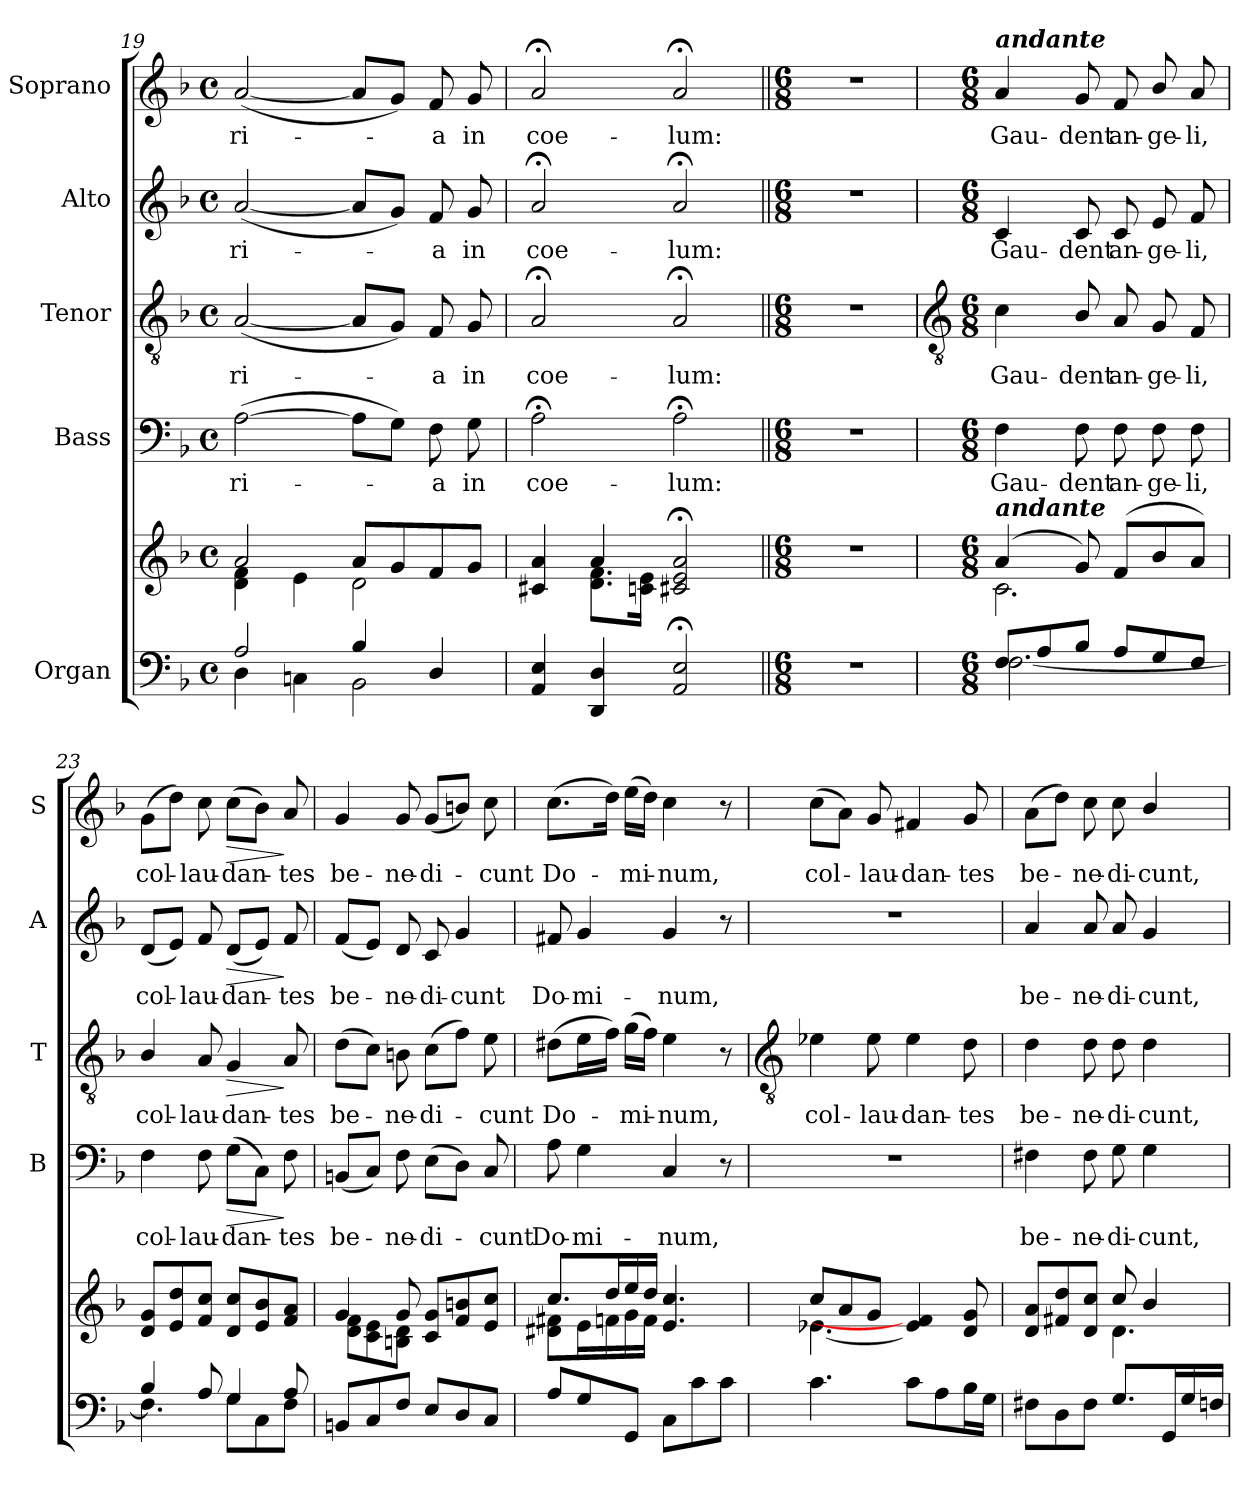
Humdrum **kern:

**kern	**kern	**kern	**text	**dynam	**kern	**text	**dynam	**kern	**text	**dynam	**kern	**text	**dynam
*part5	*part5	*part4	*part4	*part4	*part3	*part3	*part3	*part2	*part2	*part2	*part1	*part1	*part1
*staff6	*staff5	*staff4	*staff4	*staff4	*staff3	*staff3	*staff3	*staff2	*staff2	*staff2	*staff1	*staff1	*staff1
*I"Organ	*	*I"Bass	*	*	*I"Tenor	*	*	*I"Alto	*	*	*I"Soprano	*	*
*	*	*I'B	*	*	*I'T	*	*	*I'A	*	*	*I'S	*	*
*clefF4	*clefG2	*clefF4	*	*	*clefGv2	*	*	*clefG2	*	*	*clefG2	*	*
*k[b-]	*k[b-]	*k[b-]	*	*	*k[b-]	*	*	*k[b-]	*	*	*k[b-]	*	*
*F:	*F:	*F:	*	*	*F:	*	*	*F:	*	*	*F:	*	*
*M4/4	*M4/4	*M4/4	*	*	*M4/4	*	*	*M4/4	*	*	*M4/4	*	*
*met(c)	*met(c)	*met(c)	*	*	*met(c)	*	*	*met(c)	*	*	*met(c)	*	*
=19	=19	=19	=19	=19	=19	=19	=19	=19	=19	=19	=19	=19	=19
*^	*^	*	*	*	*	*	*	*	*	*	*	*	*
!	!	!	!	!	!LO:LY:b	!	!	!LO:LY:b	!	!	!LO:LY:b	!	!	!LO:LY:b	!
2A/	4D\	2a/	4d\ 4f\	(>[2A	-ri-	.	(<[2A	-ri-	.	(<[2a	-ri-	.	(<[2a	-ri-	.
.	4Cn\	.	4e\	.	.	.	.	.	.	.	.	.	.	.	.
4B-/	2BB-\	8a/L	2d\	8AL]	.	.	8AL]	.	.	8aL]	.	.	8aL]	.	.
.	.	8g/	.	8GJ)	.	.	8GJ)	.	.	8gJ)	.	.	8gJ)	.	.
!	!	!	!	!	!LO:LY:b	!	!	!LO:LY:b	!	!	!LO:LY:b	!	!	!LO:LY:b	!
4D/	.	8f/	.	8F	a	.	8F	a	.	8f	a	.	8f	a	.
!	!	!	!	!	!LO:LY:b	!	!	!LO:LY:b	!	!	!LO:LY:b	!	!	!LO:LY:b	!
.	.	8g/J	.	8G	in	.	8G	in	.	8g	in	.	8g	in	.
=20	=20	=20	=20	=20	=20	=20	=20	=20	=20	=20	=20	=20	=20	=20	=20
!	!	!	!	!	!LO:LY:b	!	!	!LO:LY:b	!	!	!LO:LY:b	!	!	!LO:LY:b	!
4AA/ 4E/	1ryy	4c#X/ 4a/	4ryy	2A;<	coe-	.	2A;<	coe-	.	2a;<	coe-	.	2a;<	coe-	.
4DD/ 4D/	.	4a/	8.d\ 8.f\L	.	.	.	.	.	.	.	.	.	.	.	.
.	.	.	16c\ 16e\J	.	.	.	.	.	.	.	.	.	.	.	.
!	!	!	!	!	!LO:LY:b	!	!	!LO:LY:b	!	!	!LO:LY:b	!	!	!LO:LY:b	!
2AA/; 2E/;	.	2c#/;< 2e/;< 2a/;<	2ryy	2A;<	-lum:	.	2A;<	-lum:	.	2a;<	-lum:	.	2a;<	-lum:	.
*v	*v	*	*	*	*	*	*	*	*	*	*	*	*	*	*
*	*v	*v	*	*	*	*	*	*	*	*	*	*	*	*
=21||	=21||	=21||	=21||	=21||	=21||	=21||	=21||	=21||	=21||	=21||	=21||	=21||	=21||
*M6/8	*M6/8	*M6/8	*	*	*M6/8	*	*	*M6/8	*	*	*M6/8	*	*
2.r	2.r	2.r	.	.	2.r	.	.	2.r	.	.	2.r	.	.
!!LO:LB:g=z
=22	=22	=22	=22	=22	=22	=22	=22	=22	=22	=22	=22	=22	=22
*	*	*	*	*	*clefGv2	*	*	*	*	*	*	*	*
*M6/8	*M6/8	*M6/8	*	*	*M6/8	*	*	*M6/8	*	*	*M6/8	*	*
*^	*^	*	*	*	*	*	*	*	*	*	*	*	*
!	!	!	!	!	!	!	!	!	!	!	!	!	!LO:TX:a:Bi:t=andante	!	!
!	!	!LO:TX:a:Bi:t=andante	!	!	!	!	!	!	!	!	!	!	!	!	!
!	!	!	!	!	!LO:LY:b	!	!	!LO:LY:b	!	!	!LO:LY:b	!	!	!LO:LY:b	!
8F/L	[2.F\	(<4a	2.c\	4F	Gau-	.	4c	Gau-	.	4c	Gau-	.	4a	Gau-	.
8A/	.	.	.	.	.	.	.	.	.	.	.	.	.	.	.
!	!	!	!	!	!LO:LY:b	!	!	!LO:LY:b	!	!	!LO:LY:b	!	!	!LO:LY:b	!
8B-/J	.	8g)	.	8F	-dent	.	8B-/	-dent	.	8c	-dent	.	8g	-dent	.
!	!	!	!	!	!LO:LY:b	!	!	!LO:LY:b	!	!	!LO:LY:b	!	!	!LO:LY:b	!
8A/L	.	(<8fL	.	8F	an-	.	8A	an-	.	8c	an-	.	8f	an-	.
!	!	!	!	!	!LO:LY:b	!	!	!LO:LY:b	!	!	!LO:LY:b	!	!	!LO:LY:b	!
8G/	.	8b-	.	8F	-ge-	.	8G	-ge-	.	8e	-ge-	.	8b-/	-ge-	.
!	!	!	!	!	!LO:LY:b	!	!	!LO:LY:b	!	!	!LO:LY:b	!	!	!LO:LY:b	!
8F/J	.	8aJ)	.	8F	-li,	.	8F	-li,	.	8f	-li,	.	8a	-li,	.
*	*	*v	*v	*	*	*	*	*	*	*	*	*	*	*	*
=23	=23	=23	=23	=23	=23	=23	=23	=23	=23	=23	=23	=23	=23	=23
*	*^	*	*	*	*	*	*	*	*	*	*	*	*	*
!	!	!LO:N:vis=1	!	!	!LO:LY:b	!	!	!LO:LY:b	!	!	!LO:LY:b	!	!	!LO:LY:b	!
4B-/	4.F\]	2.ryy	8d 8gL	4F	col-	.	4B-/	col-	.	(<8dL	col-	.	(>8gL	col-	.
.	.	.	8e 8dd	.	.	.	.	.	.	8eJ)	.	.	8ddJ)	.	.
!	!	!	!	!	!LO:LY:b	!	!	!LO:LY:b	!	!	!LO:LY:b	!	!	!LO:LY:b	!
8A/	.	.	8f 8ccJ	8F	-lau-	.	8A	-lau-	.	8f	lau-	.	8cc	lau-	.
!	!	!	!	!	!LO:LY:b	!LO:HP:b	!	!LO:LY:b	!LO:HP:b	!	!LO:LY:b	!LO:HP:b	!	!LO:LY:b	!LO:HP:b
4G/	8G\L	.	8d 8ccL	(>8GL	-dan-	>	4G	-dan-	>	(<8dL	-dan-	>	(>8ccL	-dan-	>
.	8C\	.	8e 8b-	8CJ)	.	.	.	.	.	8eJ)	.	.	8b-J)	.	.
!	!	!	!	!	!LO:LY:b	!	!	!LO:LY:b	!	!	!LO:LY:b	!	!	!LO:LY:b	!
8A/	8F\J	.	8f 8aJ	8F	tes	]	8A	-tes	]	8f	tes	]	8a	tes	]
*	*v	*v	*	*	*	*	*	*	*	*	*	*	*	*	*
=24	=24	=24	=24	=24	=24	=24	=24	=24	=24	=24	=24	=24	=24	=24
!	!LO:N:vis=1	!	!	!LO:LY:b	!	!	!LO:LY:b	!	!	!LO:LY:b	!	!	!LO:LY:b	!
*	*	*^	*	*	*	*	*	*	*	*	*	*	*	*
8BBn/L	2.ryy	4g	8d\ 8f\L	(<8BBnL	be-	.	(>8dL	be-	.	(<8fL	be-	.	4g	be-	.
8C/	.	.	8c\ 8e\	8CJ)	.	.	8cJ)	.	.	8eJ)	.	.	.	.	.
!	!	!	!	!	!LO:LY:b	!	!	!LO:LY:b	!	!	!LO:LY:b	!	!	!LO:LY:b	!
8F/J	.	8g	8Bn\ 8d\J	8F	ne-	.	8Bn	ne-	.	8d	ne-	.	8g	-ne-	.
!	!	!	!	!	!LO:LY:b	!	!	!LO:LY:b	!	!	!LO:LY:b	!	!	!LO:LY:b	!
8E/L	.	8c 8gL	4.ryy	(>8EL	-di-	.	(>8cL	-di-	.	8c	-di-	.	(<8gL	-di-	.
!	!	!	!	!	!	!	!	!	!	!	!LO:LY:b	!	!	!	!
8D/	.	8f 8bn	.	8DJ)	.	.	8fJ)	.	.	4g	-cunt	.	8bnJ)	.	.
!	!	!	!	!	!LO:LY:b	!	!	!LO:LY:b	!	!	!	!	!	!LO:LY:b	!
8C/J	.	8e 8ccJ	.	8C	cunt	.	8e	cunt	.	.	.	.	8cc	cunt	.
=25	=25	=25	=25	=25	=25	=25	=25	=25	=25	=25	=25	=25	=25	=25	=25
!	!LO:N:vis=1	!	!	!	!LO:LY:b	!	!	!LO:LY:b	!	!	!LO:LY:b	!	!	!LO:LY:b	!
8A/L	2.ryy	8.cc/L	8d#X\ 8f#X\L	8A	Do-	.	(>8d#XL	Do-	.	8f#X	Do-	.	(>8.ccL	Do-	.
!	!	!	!	!	!LO:LY:b	!	!	!	!	!	!LO:LY:b	!	!	!	!
8G/	.	.	16e\L	4G	-mi-	.	16eL	.	.	4g	-mi-	.	.	.	.
.	.	16dd/L	16fn\	.	.	.	16fJJ)	.	.	.	.	.	16ddJ)	.	.
!	!	!	!	!	!	!	!	!LO:LY:b	!	!	!	!	!	!LO:LY:b	!
8GG/J	.	16ee/	16g\	.	.	.	(>16gLL	mi-	.	.	.	.	(>16eeLL	mi-	.
.	.	16dd/JJ	16f\JJ	.	.	.	16fJJ)	.	.	.	.	.	16ddJJ)	.	.
!	!	!	!	!	!LO:LY:b	!	!	!LO:LY:b	!	!	!LO:LY:b	!	!	!LO:LY:b	!
8C\L	.	4.e 4.cc	4.ryy	4C	-num,	.	4e	-num,	.	4g	-num,	.	4cc	num,	.
8c\	.	.	.	.	.	.	.	.	.	.	.	.	.	.	.
8c\J	.	.	.	8r	.	.	8r	.	.	8r	.	.	8r	.	.
*v	*v	*	*	*	*	*	*	*	*	*	*	*	*	*	*
!!LO:LB:g=z
=26	=26	=26	=26	=26	=26	=26	=26	=26	=26	=26	=26	=26	=26	=26
*	*	*	*	*	*	*clefGv2	*	*	*	*	*	*	*	*
!	!	!	!LO:N:vis=1	!	!	!	!LO:LY:b	!	!LO:N:vis=1	!	!	!	!LO:LY:b	!
4.c	8ccL	[4.e-X\	2.r	.	.	4e-X	col-	.	2.r	.	.	(>8ccL	col-	.
.	8a	.	.	.	.	.	.	.	.	.	.	8aJ)	.	.
!	!	!	!	!	!	!	!LO:LY:b	!	!	!	!	!	!LO:LY:b	!
.	8gJ	.	.	.	.	8e-	-lau-	.	.	.	.	8g	lau-	.
!	!	!	!	!	!	!	!LO:LY:b	!	!	!	!	!	!LO:LY:b	!
8cL	4ryy	4e-/] 4f#/]	.	.	.	4e-	-dan-	.	.	.	.	4f#X	-dan-	.
8A	.	.	.	.	.	.	.	.	.	.	.	.	.	.
!	!	!	!	!	!	!	!LO:LY:b	!	!	!	!	!	!LO:LY:b	!
16B-L	8d 8g	8ryy	.	.	.	8d	-tes	.	.	.	.	8g	-tes	.
16GJJ	.	.	.	.	.	.	.	.	.	.	.	.	.	.
=27	=27	=27	=27	=27	=27	=27	=27	=27	=27	=27	=27	=27	=27	=27
!	!	!	!	!LO:LY:b	!	!	!LO:LY:b	!	!	!LO:LY:b	!	!	!LO:LY:b	!
8F#XL	8d 8aL	4.ryy	4F#X	be-	.	4d	be-	.	4a	be-	.	(>8aL	be-	.
8D	8f#X 8dd	.	.	.	.	.	.	.	.	.	.	8ddJ)	.	.
!	!	!	!	!LO:LY:b	!	!	!LO:LY:b	!	!	!LO:LY:b	!	!	!LO:LY:b	!
8F#J	8d 8ccJ	.	8F#	-ne-	.	8d	-ne-	.	8a	-ne-	.	8cc	ne-	.
!	!	!	!	!LO:LY:b	!	!	!LO:LY:b	!	!	!LO:LY:b	!	!	!LO:LY:b	!
8.GL	8cc/	4.d\	8G	-di-	.	8d	-di-	.	8a	-di-	.	8cc	-di-	.
!	!	!	!	!LO:LY:b	!	!	!LO:LY:b	!	!	!LO:LY:b	!	!	!LO:LY:b	!
.	4b-/	.	4G	-cunt,	.	4d	-cunt,	.	4g	-cunt,	.	4b-/	-cunt,	.
16GGL	.	.	.	.	.	.	.	.	.	.	.	.	.	.
16G	.	.	.	.	.	.	.	.	.	.	.	.	.	.
16FnJJ	.	.	.	.	.	.	.	.	.	.	.	.	.	.
*	*v	*v	*	*	*	*	*	*	*	*	*	*	*	*
=	=	=	=	=	=	=	=	=	=	=	=	=	=
*-	*-	*-	*-	*-	*-	*-	*-	*-	*-	*-	*-	*-	*-
